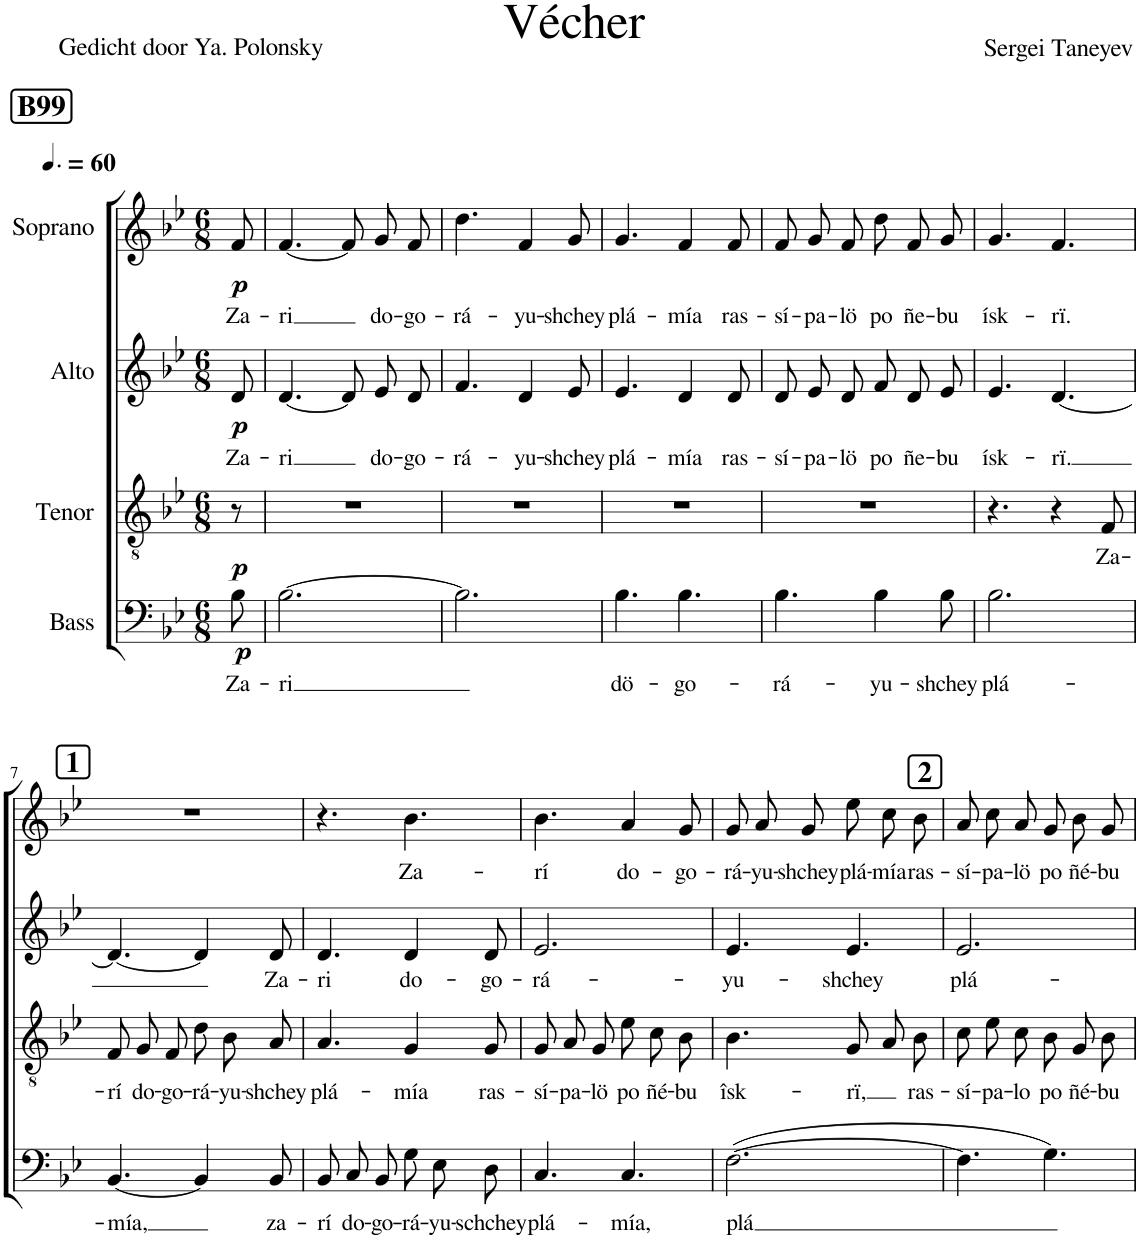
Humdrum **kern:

**kern	**text	**dynam	**kern	**text	**dynam	**kern	**text	**dynam	**kern	**text	**dynam
*part4	*part4	*part4	*part3	*part3	*part3	*part2	*part2	*part2	*part1	*part1	*part1
*staff4	*staff4	*staff4	*staff3	*staff3	*staff3	*staff2	*staff2	*staff2	*staff1	*staff1	*staff1
*I"Bass	*	*	*I"Tenor	*	*	*I"Alto	*	*	*I"Soprano	*	*
*clefF4	*	*	*clefGv2	*	*	*clefG2	*	*	*clefG2	*	*
*	*	*	*Trd1c2	*	*	*	*	*	*	*	*
*k[b-e-]	*	*	*k[b-e-]	*	*	*k[b-e-]	*	*	*k[b-e-]	*	*
*M6/8	*	*	*M6/8	*	*	*M6/8	*	*	*M6/8	*	*
*MM90	*	*	*MM90	*	*	*MM90	*	*	*MM90	*	*
!!LO:REH:place=s1:a:B:cj:fs=14:t=B99
=1	=1	=1	=1	=1	=1	=1	=1	=1	=1	=1	=1
!	!LO:LY:b	!LO:DY:b	!	!	!LO:DY:b	!	!LO:LY:b	!LO:DY:b	!	!LO:LY:b	!LO:DY:b
8B-\	Za-	p	8r	.	p	8d/	Za-	p	8f/	Za-	p
=2	=2	=2	=2	=2	=2	=2	=2	=2	=2	=2	=2
!	!LO:LY:b	!	!	!	!	!	!LO:LY:b	!	!	!LO:LY:b	!
[2.B-\	-ri	.	2.r	.	.	[4.d/	-ri	.	[4.f/	-ri	.
.	.	.	.	.	.	8d/L]	.	.	8f/L]	.	.
!	!	!	!	!	!	!	!LO:LY:b	!	!	!LO:LY:b	!
.	.	.	.	.	.	8e-/	do-	.	8g/	do-	.
!	!	!	!	!	!	!	!LO:LY:b	!	!	!LO:LY:b	!
.	.	.	.	.	.	8d/J	-go-	.	8f/J	-go-	.
=3	=3	=3	=3	=3	=3	=3	=3	=3	=3	=3	=3
!	!	!	!	!	!	!	!LO:LY:b	!	!	!LO:LY:b	!
2.B-\]	.	.	2.r	.	.	4.f/	-rá-	.	4.dd\	-rá-	.
!	!	!	!	!	!	!	!LO:LY:b	!	!	!LO:LY:b	!
.	.	.	.	.	.	4d/	-yu-	.	4f/	-yu-	.
!	!	!	!	!	!	!	!LO:LY:b	!	!	!LO:LY:b	!
.	.	.	.	.	.	8e-/	-shchey	.	8g/	-shchey	.
=4	=4	=4	=4	=4	=4	=4	=4	=4	=4	=4	=4
!	!LO:LY:b	!	!	!	!	!	!LO:LY:b	!	!	!LO:LY:b	!
4.B-\	dö-	.	2.r	.	.	4.e-/	plá-	.	4.g/	plá-	.
!	!LO:LY:b	!	!	!	!	!	!LO:LY:b	!	!	!LO:LY:b	!
4.B-\	-go-	.	.	.	.	4d/	-mía	.	4f/	-mía	.
!	!	!	!	!	!	!	!LO:LY:b	!	!	!LO:LY:b	!
.	.	.	.	.	.	8d/	ras-	.	8f/	ras-	.
=5	=5	=5	=5	=5	=5	=5	=5	=5	=5	=5	=5
!	!LO:LY:b	!	!	!	!	!	!LO:LY:b	!	!	!LO:LY:b	!
4.B-\	-rá-	.	2.r	.	.	8d/L	-sí-	.	8f/L	-sí-	.
!	!	!	!	!	!	!	!LO:LY:b	!	!	!LO:LY:b	!
.	.	.	.	.	.	8e-/	-pa-	.	8g/	-pa-	.
!	!	!	!	!	!	!	!LO:LY:b	!	!	!LO:LY:b	!
.	.	.	.	.	.	8d/J	-lö	.	8f/J	-lö	.
!	!LO:LY:b	!	!	!	!	!	!LO:LY:b	!	!	!LO:LY:b	!
4B-\	-yu-	.	.	.	.	8f/L	po	.	8dd\L	po	.
!	!	!	!	!	!	!	!LO:LY:b	!	!	!LO:LY:b	!
.	.	.	.	.	.	8d/	ñe-	.	8f\	ñe-	.
!	!LO:LY:b	!	!	!	!	!	!LO:LY:b	!	!	!LO:LY:b	!
8B-\	-shchey	.	.	.	.	8e-/J	-bu	.	8g\J	-bu	.
=6	=6	=6	=6	=6	=6	=6	=6	=6	=6	=6	=6
!	!LO:LY:b	!	!	!	!	!	!LO:LY:b	!	!	!LO:LY:b	!
2.B-\	plá-	.	4.r	.	.	4.e-/	ísk-	.	4.g/	ísk-	.
!	!	!	!	!	!	!	!LO:LY:b	!	!	!LO:LY:b	!
.	.	.	4r	.	.	[4.d/	-rï.	.	4.f/	-rï.	.
!	!	!	!	!LO:LY:b	!	!	!	!	!	!	!
.	.	.	8F/	Za-	.	.	.	.	.	.	.
!!LO:LB:g=z
!!LO:REH:place=s1:a:B:cj:fs=14:t=1
=7	=7	=7	=7	=7	=7	=7	=7	=7	=7	=7	=7
!	!LO:LY:b	!	!	!LO:LY:b	!	!	!	!	!	!	!
[4.BB-/	-mía,	.	8F/L	-rí	.	4.d/_	.	.	2.r	.	.
!	!	!	!	!LO:LY:b	!	!	!	!	!	!	!
.	.	.	8G/	do-	.	.	.	.	.	.	.
!	!	!	!	!LO:LY:b	!	!	!	!	!	!	!
.	.	.	8F/J	-go-	.	.	.	.	.	.	.
!	!	!	!	!LO:LY:b	!	!	!	!	!	!	!
4BB-/]	.	.	8d\L	-rá-	.	4d/]	.	.	.	.	.
!	!	!	!	!LO:LY:b	!	!	!	!	!	!	!
.	.	.	8B-\	-yu-	.	.	.	.	.	.	.
!	!LO:LY:b	!	!	!LO:LY:b	!	!	!LO:LY:b	!	!	!	!
8BB-/	za-	.	8A\J	-shchey	.	8d/	Za-	.	.	.	.
=8	=8	=8	=8	=8	=8	=8	=8	=8	=8	=8	=8
!	!LO:LY:b	!	!	!LO:LY:b	!	!	!LO:LY:b	!	!	!	!
8BB-/L	-rí	.	4.A/	plá-	.	4.d/	-ri	.	4.r	.	.
!	!LO:LY:b	!	!	!	!	!	!	!	!	!	!
8C/	do-	.	.	.	.	.	.	.	.	.	.
!	!LO:LY:b	!	!	!	!	!	!	!	!	!	!
8BB-/J	-go-	.	.	.	.	.	.	.	.	.	.
!	!LO:LY:b	!	!	!LO:LY:b	!	!	!LO:LY:b	!	!	!LO:LY:b	!
8G\L	-rá-	.	4G/	-mía	.	4d/	do-	.	4.b-\	Za-	.
!	!LO:LY:b	!	!	!	!	!	!	!	!	!	!
8E-\	-yu-	.	.	.	.	.	.	.	.	.	.
!	!LO:LY:b	!	!	!LO:LY:b	!	!	!LO:LY:b	!	!	!	!
8D\J	-schchey	.	8G/	ras-	.	8d/	-go-	.	.	.	.
=9	=9	=9	=9	=9	=9	=9	=9	=9	=9	=9	=9
!	!LO:LY:b	!	!	!LO:LY:b	!	!	!LO:LY:b	!	!	!LO:LY:b	!
4.C/	plá-	.	8G/L	-sí-	.	2.e-/	-rá-	.	4.b-\	-rí	.
!	!	!	!	!LO:LY:b	!	!	!	!	!	!	!
.	.	.	8A/	-pa-	.	.	.	.	.	.	.
!	!	!	!	!LO:LY:b	!	!	!	!	!	!	!
.	.	.	8G/J	-lö	.	.	.	.	.	.	.
!	!LO:LY:b	!	!	!LO:LY:b	!	!	!	!	!	!LO:LY:b	!
4.C/	-mía,	.	8e-\L	po	.	.	.	.	4a/	do-	.
!	!	!	!	!LO:LY:b	!	!	!	!	!	!	!
.	.	.	8c\	ñé-	.	.	.	.	.	.	.
!	!	!	!	!LO:LY:b	!	!	!	!	!	!LO:LY:b	!
.	.	.	8B-\J	-bu	.	.	.	.	8g/	-go-	.
=10	=10	=10	=10	=10	=10	=10	=10	=10	=10	=10	=10
!	!LO:LY:b	!	!	!LO:LY:b	!	!	!LO:LY:b	!	!	!LO:LY:b	!
([2.F\	-plá	.	4.B-\	îsk-	.	4.e-/	-yu-	.	8g/L	-rá-	.
!	!	!	!	!	!	!	!	!	!	!LO:LY:b	!
.	.	.	.	.	.	.	.	.	8a/	-yu-	.
!	!	!	!	!	!	!	!	!	!	!LO:LY:b	!
.	.	.	.	.	.	.	.	.	8g/J	-shchey	.
!	!	!	!	!LO:LY:b	!	!	!LO:LY:b	!	!	!LO:LY:b	!
.	.	.	8G/L	-rï,	.	4.e-/	-shchey	.	8ee-\L	plá-	.
!	!	!	!	!	!	!	!	!	!	!LO:LY:b	!
.	.	.	8A/	.	.	.	.	.	8cc\	-mía	.
!	!	!	!	!LO:LY:b	!	!	!	!	!	!LO:LY:b	!
.	.	.	8B-/J	ras-	.	.	.	.	8b-\J	ras-	.
!!LO:REH:place=s1:a:B:cj:fs=14:t=2
=11	=11	=11	=11	=11	=11	=11	=11	=11	=11	=11	=11
!	!	!	!	!LO:LY:b	!	!	!LO:LY:b	!	!	!LO:LY:b	!
4.F\]	.	.	8c\L	-sí-	.	2.e-/	plá-	.	8a/L	-sí-	.
!	!	!	!	!LO:LY:b	!	!	!	!	!	!LO:LY:b	!
.	.	.	8e-\	-pa-	.	.	.	.	8cc/	-pa-	.
!	!	!	!	!LO:LY:b	!	!	!	!	!	!LO:LY:b	!
.	.	.	8c\J	-lo	.	.	.	.	8a/J	-lö	.
!	!	!	!	!LO:LY:b	!	!	!	!	!	!LO:LY:b	!
4.G\)	.	.	8B-\L	po	.	.	.	.	8g/L	po	.
!	!	!	!	!LO:LY:b	!	!	!	!	!	!LO:LY:b	!
.	.	.	8G\	ñé-	.	.	.	.	8b-/	ñé-	.
!	!	!	!	!LO:LY:b	!	!	!	!	!	!LO:LY:b	!
.	.	.	8B-\J	-bu	.	.	.	.	8g/J	-bu	.
=	=	=	=	=	=	=	=	=	=	=	=
*-	*-	*-	*-	*-	*-	*-	*-	*-	*-	*-	*-
